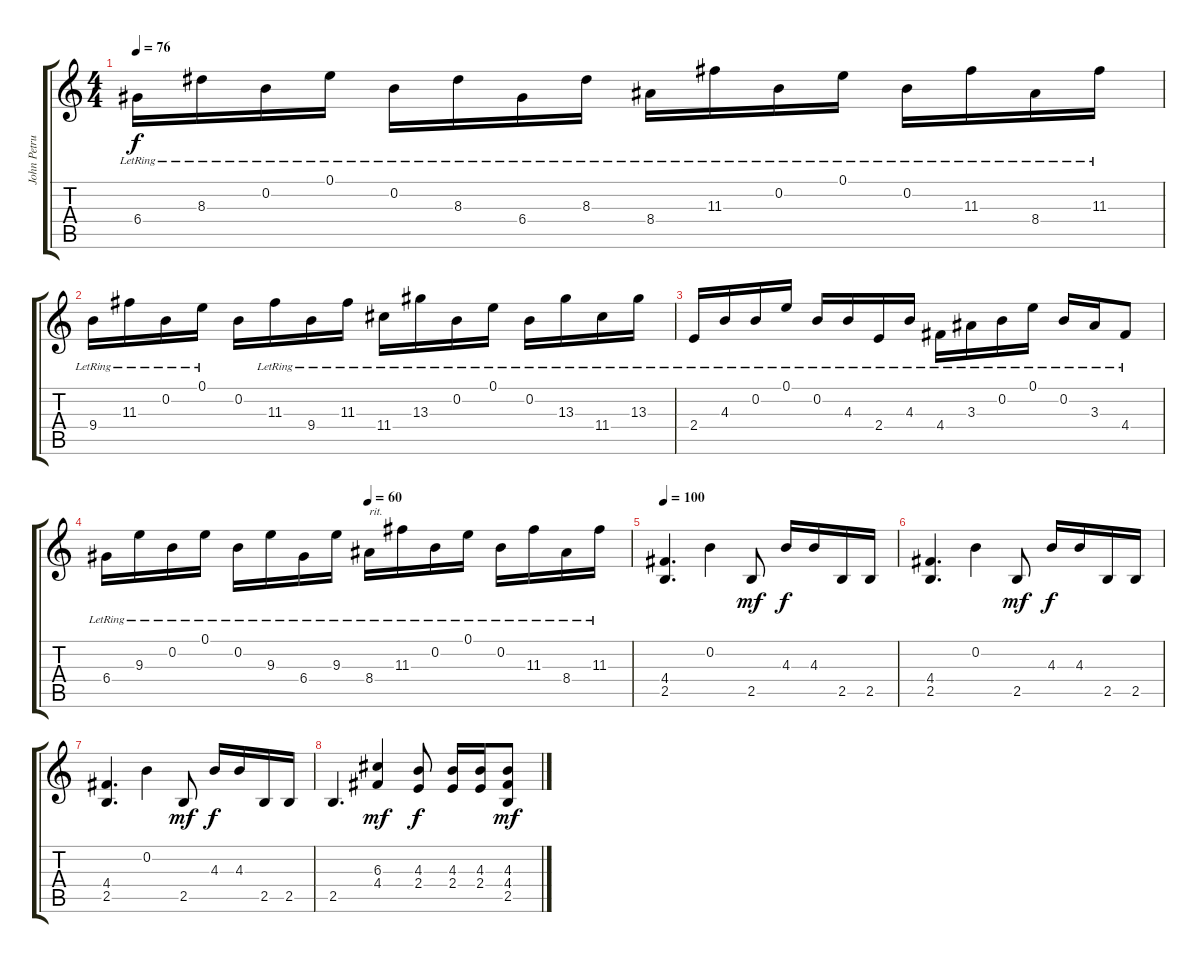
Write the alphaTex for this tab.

\track ("John Petrucci (Guitar 1)" "John Petru") {instrument distortionguitar}
\staff {score tabs}
\tuning (E4 B3 G3 D3 A2 E2) {hide}
\ts (4 4)
\tempo 76
\clef g2
\ks c
6.4{lr}.16{dy f} 8.3{lr}.16 0.2{lr}.16 0.1{lr}.16 0.2{lr}.16 8.3{lr}.16 6.4{lr}.16 8.3{lr}.16 8.4{lr}.16 11.3{lr}.16 0.2{lr}.16 0.1{lr}.16 0.2{lr}.16 11.3{lr}.16 8.4{lr}.16 11.3{lr}.16 |
9.4{lr}.16 11.3{lr}.16 0.2{lr}.16 0.1{lr}.16 0.2.16 11.3{lr}.16 9.4{lr}.16 11.3{lr}.16 11.4{lr}.16 13.3{lr}.16 0.2{lr}.16 0.1{lr}.16 0.2{lr}.16 13.3{lr}.16 11.4{lr}.16 13.3{lr}.16 |
2.4{lr}.16 4.3{lr}.16 0.2{lr}.16 0.1{lr}.16 0.2{lr}.16 4.3{lr}.16 2.4{lr}.16 4.3{lr}.16 4.4{lr}.16 3.3{lr}.16 0.2{lr}.16 0.1{lr}.16 0.2{lr}.16 3.3{lr}.16 4.4{lr}.8 |
\tempo (60 0.5)
6.4{lr}.16 9.3{lr}.16 0.2{lr}.16 0.1{lr}.16 0.2{lr}.16 9.3{lr}.16 6.4{lr}.16 9.3{lr}.16 8.4{lr}.16{txt "rit."} 11.3{lr}.16 0.2{lr}.16 0.1{lr}.16 0.2{lr}.16 11.3{lr}.16 8.4{lr}.16 11.3{lr}.16 |
\tempo 100
(4.4 2.5).4{d instrument distortionguitar} 0.2.4 2.5.8{dy mf} 4.3.16{dy f} 4.3.16 2.5.16 2.5.16 |
(4.4 2.5).4{d} 0.2.4 2.5.8{dy mf} 4.3.16{dy f} 4.3.16 2.5.16 2.5.16 |
(4.4 2.5).4{d} 0.2.4 2.5.8{dy mf} 4.3.16{dy f} 4.3.16 2.5.16 2.5.16 |
2.5.4{d} (6.3 4.4).4{dy mf} (4.3 2.4).8{dy f} (4.3 2.4).16 (4.3 2.4).16 (4.3 4.4 2.5).8{dy mf}
